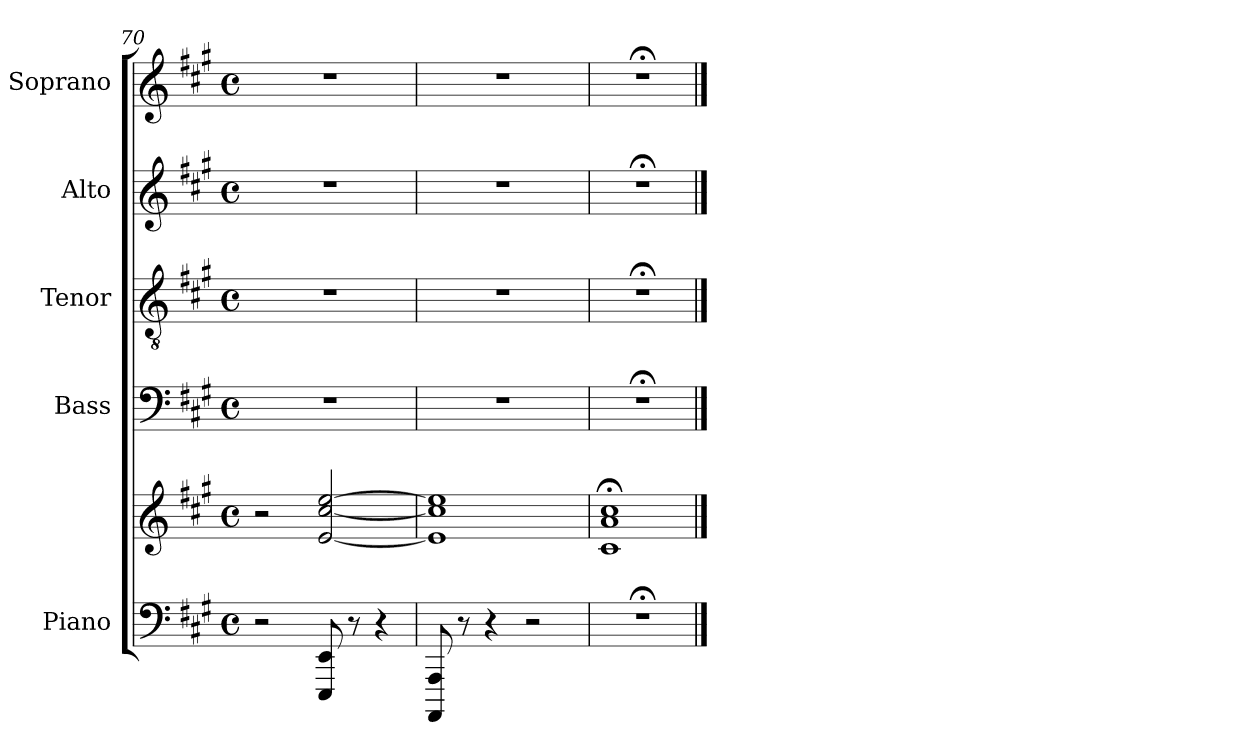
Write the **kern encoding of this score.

**kern	**kern	**kern	**kern	**kern	**kern
*part5	*part5	*part4	*part3	*part2	*part1
*staff6	*staff5	*staff4	*staff3	*staff2	*staff1
*I"Piano	*	*I"Bass	*I"Tenor	*I"Alto	*I"Soprano
*I'Pno	*	*	*	*	*
*clefF4	*clefG2	*clefF4	*clefGv2	*clefG2	*clefG2
*k[f#c#g#]	*k[f#c#g#]	*k[f#c#g#]	*k[f#c#g#]	*k[f#c#g#]	*k[f#c#g#]
*M4/4	*M4/4	*M4/4	*M4/4	*M4/4	*M4/4
*met(c)	*met(c)	*met(c)	*met(c)	*met(c)	*met(c)
=70	=70	=70	=70	=70	=70
2r	2r	1r	1r	1r	1r
8EEE/ 8EE/	[2e/ [2cc#/ [2ee/	.	.	.	.
8r	.	.	.	.	.
4r	.	.	.	.	.
=71	=71	=71	=71	=71	=71
8AAAA/ 8AAA/	1e] 1cc#] 1ee]	1r	1r	1r	1r
8r	.	.	.	.	.
4r	.	.	.	.	.
2r	.	.	.	.	.
=72	=72	=72	=72	=72	=72
1r;<	1c#;< 1a;< 1cc#;<	1r;<	1r;<	1r;<	1r;<
==	==	==	==	==	==
*-	*-	*-	*-	*-	*-
